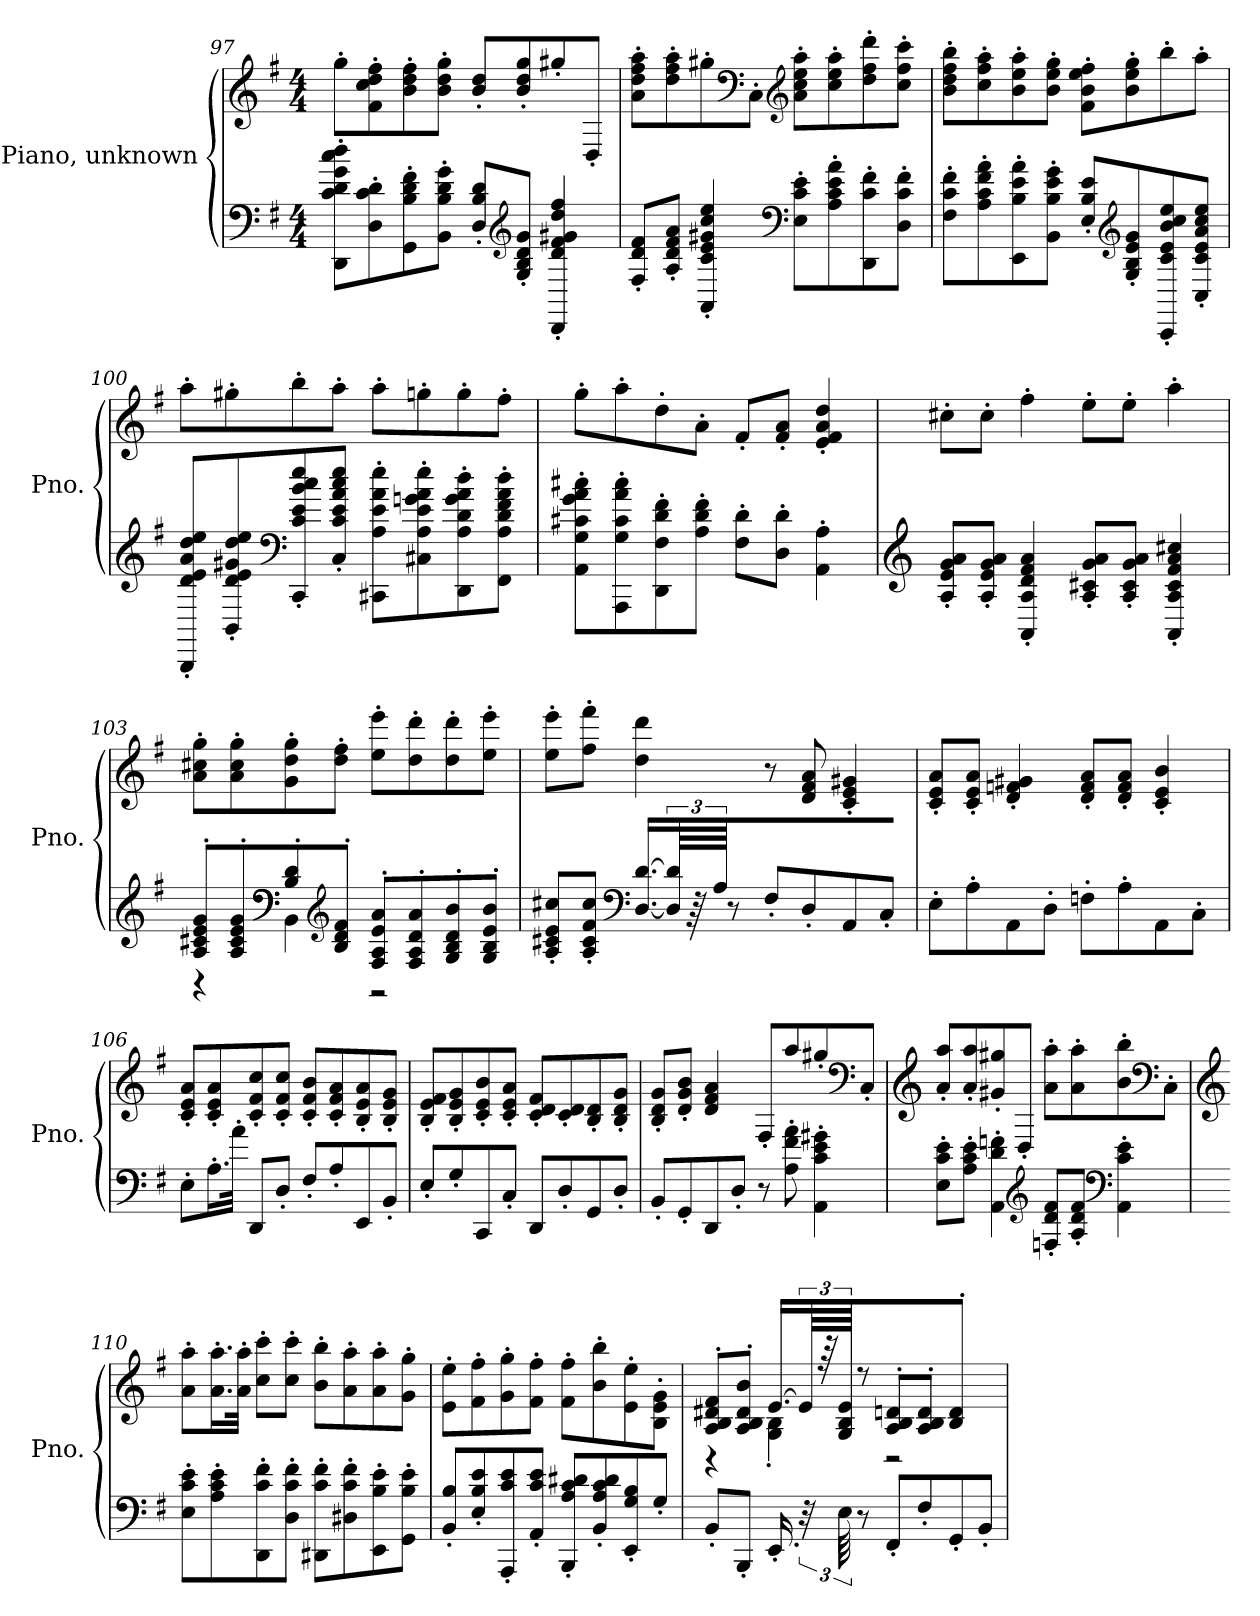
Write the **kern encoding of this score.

**kern	**kern
*part1	*part1
*staff2	*staff1
*I"Piano, unknown	*
*I'Pno.	*
!!LO:PB:g=z
*clefF4	*clefG2
*k[f#]	*k[f#]
*M4/4	*M4/4
=97	=97
8DD\' 8c\' 8d\' 8g\' 8cc\' 8dd\'L	8gg'\L
8D\' 8c\' 8d\'	8f#\' 8cc\' 8dd\' 8ff#\'
8GG\' 8B\' 8d\' 8f#\'	8b\' 8dd\' 8ff#\'
8BB\' 8B\' 8d\' 8g\'J	8b\' 8dd\' 8gg\'J
8D/' 8B/' 8d/'L	8b/' 8dd/'L
*clefG2	*
8G/' 8B/' 8d/' 8g/'J	8b/' 8dd/' 8gg/'
4DD/' 4d/' 4f#/' 4g#X/' 4dd/' 4ff#/'	8gg#X'/
.	8D'/J
=98	=98
8F#/' 8d/' 8f#/'L	8a\' 8dd\' 8ff#\' 8aa\'L
8A/' 8d/' 8f#/' 8a/'J	8dd\' 8ff#\' 8aa\'
4AA/' 4c/' 4e/' 4g#X/' 4cc/' 4ee/'	8gg#X'\
*	*clefF4
.	8C'\J
*clefF4	*clefG2
8E\' 8c\' 8e\'L	8a\' 8cc\' 8ee\' 8aa\'L
8A\' 8c\' 8e\' 8a\'	8cc\' 8ee\' 8aa\'
8DD\' 8c\' 8f#\'	8dd\' 8ff#\' 8ddd\'
8D\' 8c\' 8f#\'J	8cc\' 8ff#\' 8ccc\'J
=99	=99
8F#\' 8c\' 8f#\'L	8b\' 8dd\' 8ff#\' 8bb\'L
8A\' 8c\' 8f#\' 8a\'	8cc\' 8ff#\' 8aa\'
8EE\' 8B\' 8e\' 8a\'	8b\' 8ee\' 8aa\'
8BB\' 8B\' 8e\' 8g\'J	8b\' 8ee\' 8gg\'J
8E/' 8B/' 8e/'L	8f#\' 8b\' 8ee\' 8ff#\'L
*clefG2	*
8G/' 8B/' 8e/' 8g/'	8b\' 8ee\' 8gg\'
8CC/' 8c/' 8e/' 8b/' 8cc/' 8ee/'	8bb'\
8C/' 8c/' 8e/' 8a/' 8cc/' 8ee/'J	8aa'\J
!!LO:LB:g=z
=100	=100
8BBB/' 8d/' 8e/' 8a/' 8dd/' 8ee/'L	8aa'\L
8BB/' 8d/' 8e/' 8g#X/' 8dd/' 8ee/'	8gg#X'\
*clefF4	*
8CC/' 8c/' 8e/' 8b/' 8cc/' 8ee/'	8bb'\
8C/' 8c/' 8e/' 8a/' 8cc/' 8ee/'J	8aa'\J
8CC#X\' 8A\' 8e\' 8a\' 8ee\'L	8aa'\L
8C#X\' 8A\' 8e\' 8gn\' 8a\' 8ee\'	8ggn'\
8DD\' 8A\' 8d\' 8g\' 8a\' 8dd\'	8gg'\
8FF#\' 8A\' 8d\' 8f#\' 8a\' 8dd\'J	8ff#'\J
=101	=101
8AA\' 8G\' 8c#X\' 8g\' 8a\' 8cc#X\'L	8gg'\L
8AAA\' 8G\' 8c#\' 8a\' 8cc#\'	8aa'\
8DD\' 8F#\' 8d\' 8f#\'	8dd'\
8A\' 8d\' 8f#\'J	8a'\J
8F#\' 8d\'L	8f#'/L
8D\' 8d\'J	8f#/' 8a/'J
4AA\' 4A\'	4e/' 4f#/' 4a/' 4dd/'
=102	=102
*clefG2	*
8A/' 8e/' 8g/' 8a/'L	8cc#X'\L
8A/' 8e/' 8g/' 8a/'J	8cc#'\J
4AA/' 4A/' 4d/' 4f#/' 4a/'	4ff#'\
8A/' 8c#X/' 8g/' 8a/'L	8ee'\L
8A/' 8c#/' 8g/' 8a/'J	8ee'\J
4AA/' 4A/' 4c#/' 4f#/' 4a/' 4cc#X/'	4aa'\
!!LO:LB:g=z
=103	=103
*^	*
8A/' 8c#X/' 8e/' 8g/'L	4r	8a\' 8cc#X\' 8gg\'L
8A/' 8c#/' 8e/' 8g/'	.	8a\' 8cc#\' 8gg\'
*clefF4	*	*
8B/' 8d/'	4BB\	8g\' 8dd\' 8gg\'
*clefG2	*	*
8B/' 8d/' 8f#/'J	.	8dd\' 8ff#\'J
8F#/' 8A/' 8e/' 8a/'L	2r	8ee\' 8eee\'L
8F#/' 8A/' 8d/' 8a/'	.	8dd\' 8ddd\'
8G/' 8B/' 8d/' 8b/'	.	8dd\' 8ddd\'
8G/' 8B/' 8e/' 8b/'J	.	8ee\' 8eee\'J
*v	*v	*
=104	=104
8A/' 8c#X/' 8e/' 8cc#X/'L	8ee\' 8eee\'L
8A/' 8c#/' 8f#/' 8cc#/'J	8ff#\' 8fff#\'J
*clefF4	*
[16.D\ [16.d\LL	4dd\ 4ddd\
96D\] 96d\]JJkk	.
96r	.
96A\	.
8r	.
8F#'/L	8r
8D'/	8d/ 8f#/ 8a/
8AA/	4c/' 4e/' 4g#X/'
8C'/J	.
=105	=105
8E'\L	8c/' 8e/' 8a/'L
8A'\	8c/' 8e/' 8a/'J
8AA\	4d/' 4fn/' 4g#X/'
8D'\J	.
8Fn'\L	8d/' 8f/' 8a/'L
8A'\	8d/' 8f/' 8a/'J
8AA\	4c/' 4e/' 4b/'
8C'\J	.
!!LO:LB:g=z
=106	=106
8E'\L	8c/' 8e/' 8a/'L
16.A'\L	8c/' 8e/' 8a/'
32a'\JJk	.
8DD/L	8c/' 8f#/' 8cc/'
8D'/J	8c/' 8f#/' 8cc/'J
8F#'/L	8c/' 8f#/' 8b/'L
8A'/	8c/' 8f#/' 8a/'
8EE/	8B/' 8e/' 8a/'
8BB'/J	8B/' 8e/' 8g/'J
=107	=107
8E'/L	8B/' 8e/' 8f#/'L
8G'/	8B/' 8e/' 8g/'
8CC/	8c/' 8e/' 8b/'
8C'/J	8c/' 8e/' 8a/'J
8DD/L	8c/' 8d/' 8f#/'L
8D'/	8c/' 8d/'
8GG/	8B/' 8d/'
8D'/J	8B/' 8d/' 8g/'J
=108	=108
8BB'/L	8B/' 8d/' 8g/'L
8GG'/	8d/' 8g/' 8b/'J
8DD/	4d/ 4f#/ 4a/
8D'/J	.
8r	8F#'/L
8A\' 8f#\' 8a\'	8aa/
4AA\' 4c\' 4e\' 4g#X\'	8gg#X'/
*	*clefF4
.	8C'/J
!!LO:LB:g=z
=109	=109
*	*clefG2
8E\' 8c\' 8e\'L	8a/' 8aa/'L
8A\' 8c\' 8e\'J	8a/' 8aa/'
4AA\' 4d\' 4fn\'	8g#X/' 8gg#X/'
.	8D'/J
*clefG2	*
8Fn/' 8d/' 8f/'L	8a\' 8aa\'L
8A/' 8d/' 8f/'J	8a\' 8aa\'
*clefF4	*
4AA\' 4c\' 4e\'	8b\' 8bb\'
*	*clefF4
.	8C'\J
=110	=110
*	*clefG2
8E\' 8c\' 8e\'L	8a\' 8aa\'L
8A\' 8c\' 8e\'	16.a\' 16.aa\'L
.	32a\' 32aa\'JJk
8DD\' 8c\' 8f#\'	8cc\' 8ccc\'L
8D\' 8c\' 8f#\'J	8cc\' 8ccc\'J
8DD#X\' 8c\' 8f#\'L	8b\' 8bb\'L
8D#X\' 8c\' 8f#\'	8a\' 8aa\'
8EE\' 8B\' 8e\'	8a\' 8aa\'
8GG\' 8B\' 8e\'J	8g\' 8gg\'J
=111	=111
8BB/' 8B/'L	8e\' 8ee\'L
8E/' 8B/' 8e/'	8f#\' 8ff#\'
8AAA/' 8c/' 8e/'	8g\' 8gg\'
8AA/' 8c/' 8e/'J	8f#\' 8ff#\'J
8BBB/' 8A/' 8c/' 8d#X/'L	8f#\' 8ff#\'L
8BB/' 8A/' 8c/' 8d#/'	8b\' 8bb\'
8EE/' 8G/' 8B/'	8e\' 8ee\'
8G'/J	8B\' 8e\' 8g\'J
!!LO:LB:g=z
=112	=112
*	*^
8BB'/L	8A/' 8B/' 8d#X/' 8f#/'L	4r
8BBB'/J	8A/' 8B/' 8d#/' 8b/'J	.
16.EE'/	[16.e/LL	4G\' 4B\'
48r	96e/JJkk]	.
.	96r	.
96E\	96G/ 96B/ 96e/	.
8r	8r	.
8FF#'/L	8A/' 8B/' 8dn/'L	2r
8F#'/	8A/' 8B/' 8d/'J	.
8GG'/	4B/' 4d/'	.
8BB'/J	.	.
*	*v	*v
=	=
*-	*-
